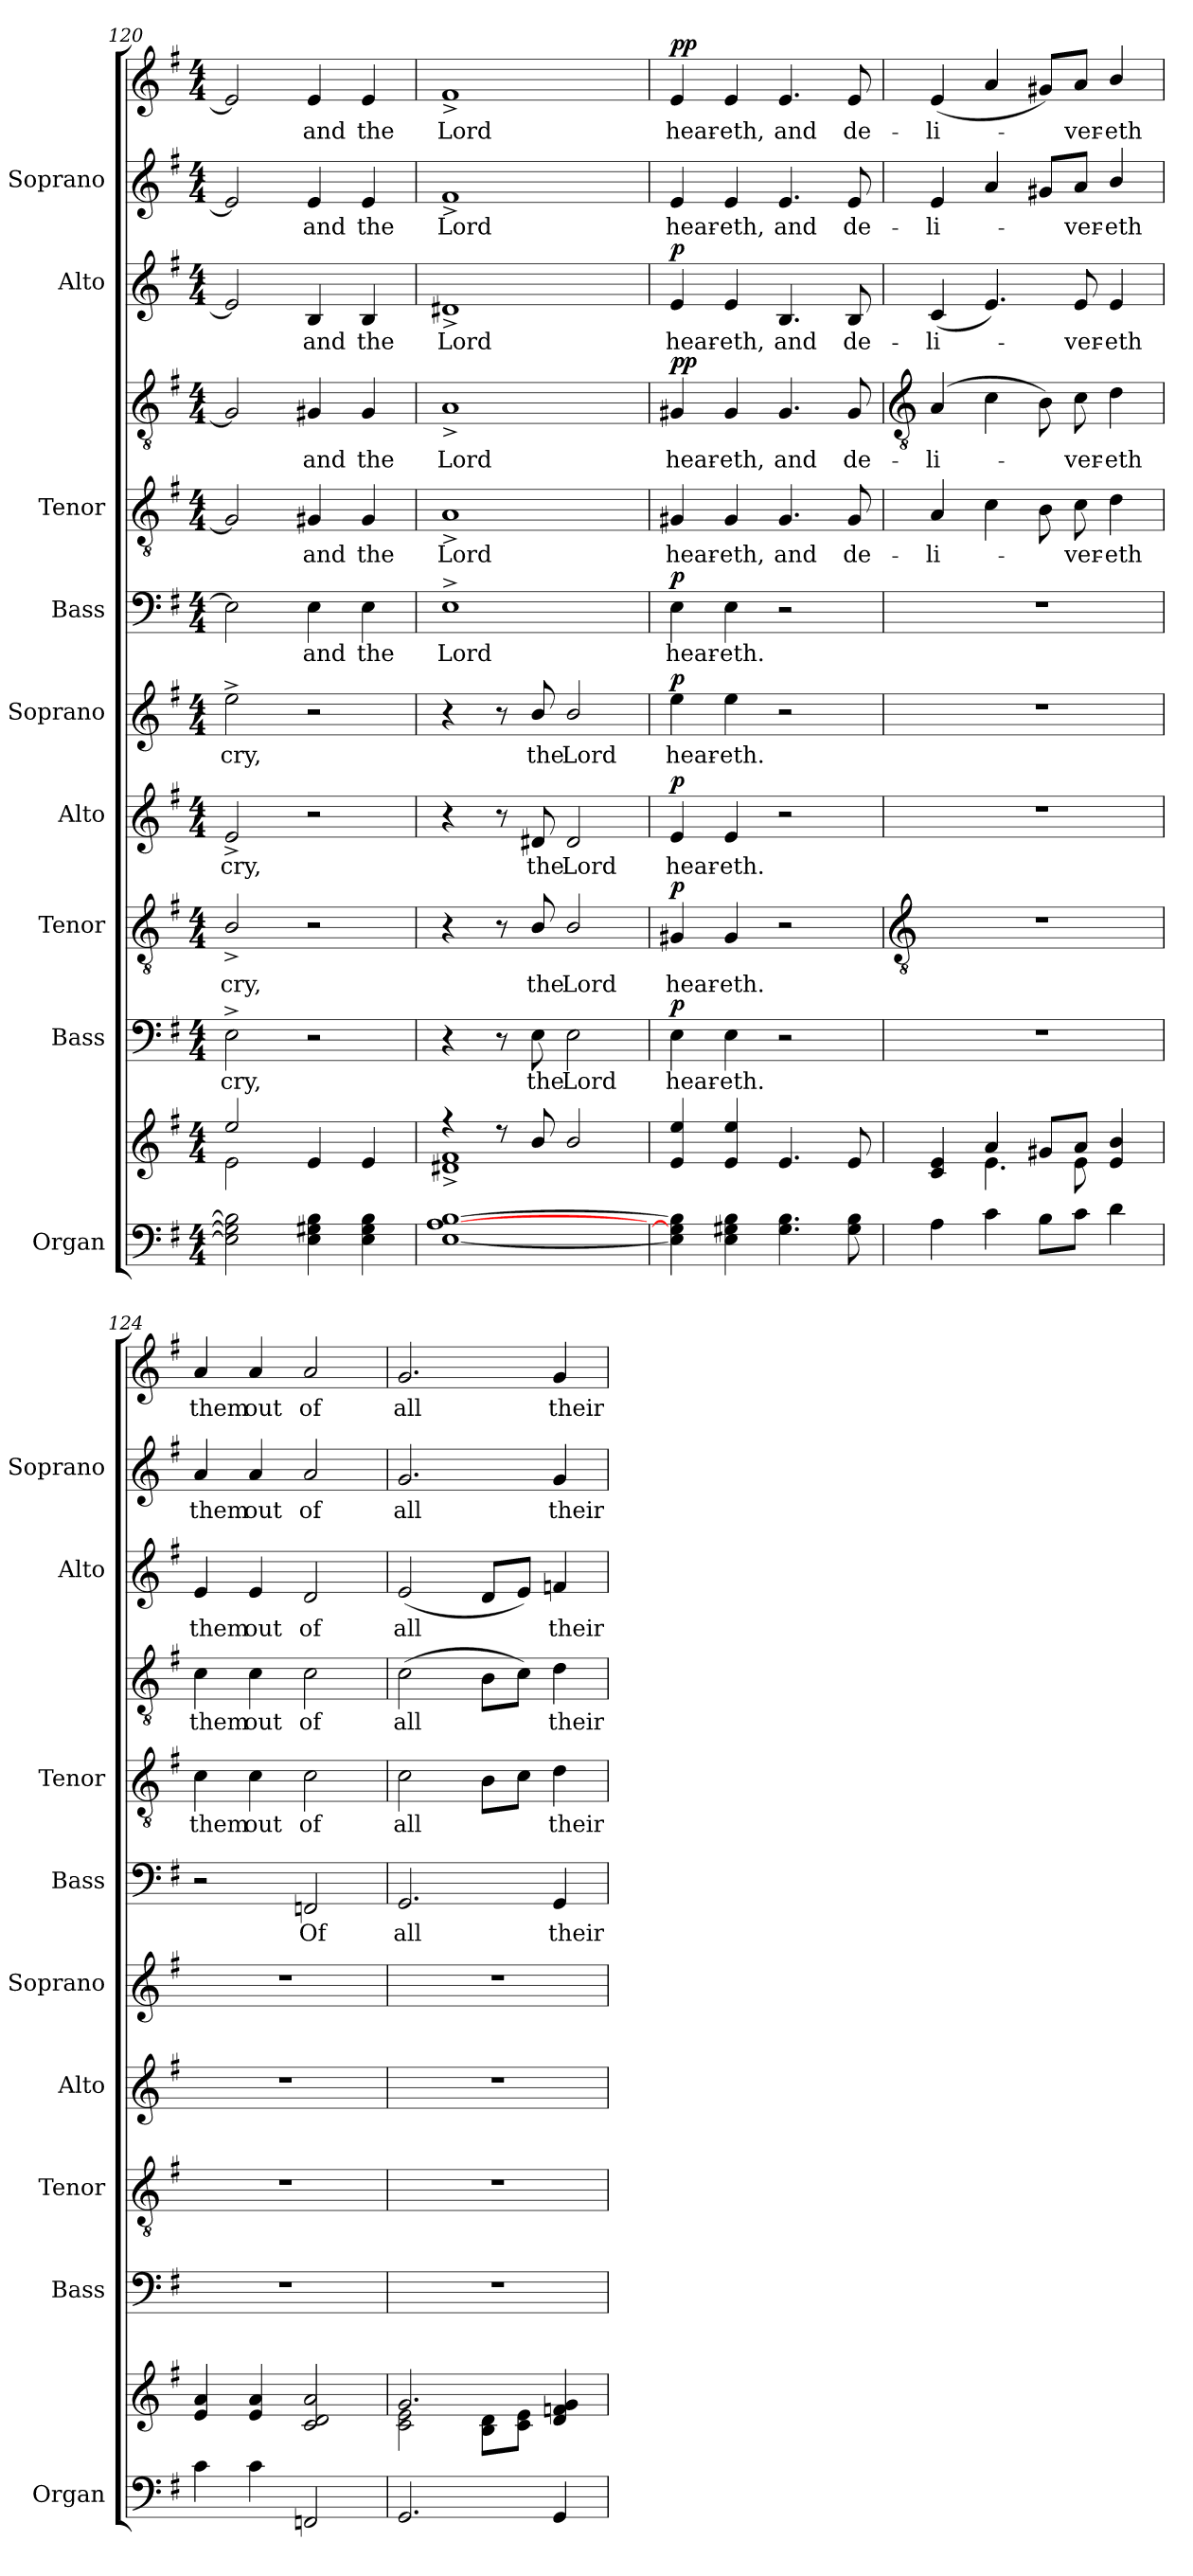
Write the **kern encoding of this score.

**kern	**kern	**kern	**text	**dynam	**kern	**text	**dynam	**kern	**text	**dynam	**kern	**text	**dynam	**kern	**text	**dynam	**kern	**text	**kern	**text	**dynam	**kern	**text	**dynam	**kern	**text	**kern	**text	**dynam
*part9	*part9	*part8	*part8	*part8	*part7	*part7	*part7	*part6	*part6	*part6	*part5	*part5	*part5	*part4	*part4	*part4	*part3	*part3	*part3	*part3	*part3	*part2	*part2	*part2	*part1	*part1	*part1	*part1	*part1
*staff12	*staff11	*staff10	*staff10	*staff10	*staff9	*staff9	*staff9	*staff8	*staff8	*staff8	*staff7	*staff7	*staff7	*staff6	*staff6	*staff6	*staff5	*staff5	*staff4	*staff4	*staff4/5	*staff3	*staff3	*staff3	*staff2	*staff2	*staff1	*staff1	*staff1/2
*I"Organ	*	*I"Bass	*	*	*I"Tenor	*	*	*I"Alto	*	*	*I"Soprano	*	*	*I"Bass	*	*	*I"Tenor	*	*	*	*	*I"Alto	*	*	*I"Soprano	*	*	*	*
*I'Organ	*	*I'Bass	*	*	*I'Tenor	*	*	*I'Alto	*	*	*I'Soprano	*	*	*I'Bass	*	*	*I'Tenor	*	*	*	*	*I'Alto	*	*	*I'Soprano	*	*	*	*
*clefF4	*clefG2	*clefF4	*	*	*clefGv2	*	*	*clefG2	*	*	*clefG2	*	*	*clefF4	*	*	*clefGv2	*	*clefGv2	*	*	*clefG2	*	*	*	*	*clefG2	*	*
*k[f#]	*k[f#]	*k[f#]	*	*	*k[f#]	*	*	*k[f#]	*	*	*k[f#]	*	*	*k[f#]	*	*	*k[f#]	*	*k[f#]	*	*	*k[f#]	*	*	*k[f#]	*	*k[f#]	*	*
*G:	*G:	*G:	*	*	*G:	*	*	*G:	*	*	*G:	*	*	*G:	*	*	*G:	*	*G:	*	*	*G:	*	*	*G:	*	*G:	*	*
*M4/4	*M4/4	*M4/4	*	*	*M4/4	*	*	*M4/4	*	*	*M4/4	*	*	*M4/4	*	*	*M4/4	*	*M4/4	*	*	*M4/4	*	*	*M4/4	*	*M4/4	*	*
=120	=120	=120	=120	=120	=120	=120	=120	=120	=120	=120	=120	=120	=120	=120	=120	=120	=120	=120	=120	=120	=120	=120	=120	=120	=120	=120	=120	=120	=120
*	*^	*	*	*	*	*	*	*	*	*	*	*	*	*	*	*	*	*	*	*	*	*	*	*	*	*	*	*	*
!	!	!	!	!LO:LY:b	!	!	!LO:LY:b	!	!	!LO:LY:b	!	!	!LO:LY:b	!	!	!	!	!	!	!	!	!	!	!	!	!	!	!	!	!
2E] 2G#] 2B]	2ee/	2e\	2E^	cry,	.	2B^/	cry,	.	2e^	cry,	.	2ee^	cry,	.	2E]	.	.	2G#]	.	2G#]	.	.	2e]	.	.	2e]	.	2e]	.	.
!	!	!	!	!	!	!	!	!	!	!	!	!	!	!	!	!LO:LY:b	!	!	!LO:LY:b	!	!LO:LY:b	!	!	!LO:LY:b	!	!	!LO:LY:b	!	!LO:LY:b	!
4E 4G# 4B	4e/	2ryy	2r	.	.	2r	.	.	2r	.	.	2r	.	.	4E	and	.	4G#	and	4G#	and	.	4B	and	.	4e	and	4e	and	.
!	!	!	!	!	!	!	!	!	!	!	!	!	!	!	!	!LO:LY:b	!	!	!LO:LY:b	!	!LO:LY:b	!	!	!LO:LY:b	!	!	!LO:LY:b	!	!LO:LY:b	!
4E 4G# 4B	4e/	.	.	.	.	.	.	.	.	.	.	.	.	.	4E	the	.	4G#	the	4G#	the	.	4B	the	.	4e	the	4e	the	.
=121	=121	=121	=121	=121	=121	=121	=121	=121	=121	=121	=121	=121	=121	=121	=121	=121	=121	=121	=121	=121	=121	=121	=121	=121	=121	=121	=121	=121	=121	=121
!	!	!	!	!	!	!	!	!	!	!	!	!	!	!	!	!LO:LY:b	!	!	!LO:LY:b	!	!LO:LY:b	!	!	!LO:LY:b	!	!	!LO:LY:b	!	!LO:LY:b	!
[1E [1A [1B	4r	1d#X\^ 1f#\^	4r	.	.	4r	.	.	4r	.	.	4r	.	.	1E^	Lord	.	1A^	Lord	1A^	Lord	.	1d#X^	Lord	.	1f#^	Lord	1f#^	Lord	.
.	8r	.	8r	.	.	8r	.	.	8r	.	.	8r	.	.	.	.	.	.	.	.	.	.	.	.	.	.	.	.	.	.
!	!	!	!	!LO:LY:b	!	!	!LO:LY:b	!	!	!LO:LY:b	!	!	!LO:LY:b	!	!	!	!	!	!	!	!	!	!	!	!	!	!	!	!	!
.	8b/	.	8E	the	.	8B/	the	.	8d#X	the	.	8b/	the	.	.	.	.	.	.	.	.	.	.	.	.	.	.	.	.	.
!	!	!	!	!LO:LY:b	!	!	!LO:LY:b	!	!	!LO:LY:b	!	!	!LO:LY:b	!	!	!	!	!	!	!	!	!	!	!	!	!	!	!	!	!
.	2b/	.	2E	Lord	.	2B/	Lord	.	2d#	Lord	.	2b/	Lord	.	.	.	.	.	.	.	.	.	.	.	.	.	.	.	.	.
=122	=122	=122	=122	=122	=122	=122	=122	=122	=122	=122	=122	=122	=122	=122	=122	=122	=122	=122	=122	=122	=122	=122	=122	=122	=122	=122	=122	=122	=122	=122
!	!	!	!	!LO:LY:b	!LO:DY:b	!	!LO:LY:b	!LO:DY:b	!	!LO:LY:b	!LO:DY:b	!	!LO:LY:b	!LO:DY:b	!	!LO:LY:b	!LO:DY:b	!	!LO:LY:b	!	!LO:LY:b	!LO:DY:b=2	!	!LO:LY:b	!	!	!LO:LY:b	!	!LO:LY:b	!
!	!	!	!	!	!	!	!	!	!	!	!	!	!	!	!	!	!	!	!	!	!	!LO:DY:n=1:b	!	!	!LO:DY:b	!	!	!	!	!LO:DY:b=2
!	!	!	!	!	!	!	!	!	!	!	!	!	!	!	!	!	!	!	!	!	!	!	!	!	!	!	!	!	!	!LO:DY:n=1:b
4E] 4G#] 4B]	4e/ 4ee/	2ryy	4E	hear-	p	4G#X	hear-	p	4e	hear-	p	4ee	hear-	p	4E	hear-	p	4G#X	hear-	4G#X	hear-	p p	4e	hear-	p	4e	hear-	4e	hear-	p p
!	!	!	!	!LO:LY:b	!	!	!LO:LY:b	!	!	!LO:LY:b	!	!	!LO:LY:b	!	!	!LO:LY:b	!	!	!LO:LY:b	!	!LO:LY:b	!	!	!LO:LY:b	!	!	!LO:LY:b	!	!LO:LY:b	!
4E 4G# 4B	4e/ 4ee/	.	4E	-eth.	.	4G#	-eth.	.	4e	-eth.	.	4ee	-eth.	.	4E	-eth.	.	4G#	-eth,	4G#	-eth,	.	4e	-eth,	.	4e	-eth,	4e	-eth,	.
!	!	!	!	!	!	!	!	!	!	!	!	!	!	!	!	!	!	!	!LO:LY:b	!	!LO:LY:b	!	!	!LO:LY:b	!	!	!LO:LY:b	!	!LO:LY:b	!
4.G# 4.B	4.e/	2ryy	2r	.	.	2r	.	.	2r	.	.	2r	.	.	2r	.	.	4.G#	and	4.G#	and	.	4.B	and	.	4.e	and	4.e	and	.
!	!	!	!	!	!	!	!	!	!	!	!	!	!	!	!	!	!	!	!LO:LY:b	!	!LO:LY:b	!	!	!LO:LY:b	!	!	!LO:LY:b	!	!LO:LY:b	!
8G# 8B	8e/	.	.	.	.	.	.	.	.	.	.	.	.	.	.	.	.	8G#	de-	8G#	de-	.	8B	de-	.	8e	de-	8e	de-	.
!!LO:LB:g=z
=123	=123	=123	=123	=123	=123	=123	=123	=123	=123	=123	=123	=123	=123	=123	=123	=123	=123	=123	=123	=123	=123	=123	=123	=123	=123	=123	=123	=123	=123	=123
*	*	*	*	*	*	*clefGv2	*	*	*	*	*	*	*	*	*	*	*	*	*	*clefGv2	*	*	*	*	*	*	*	*	*	*
!	!	!	!	!	!	!	!	!	!	!	!	!	!	!	!	!	!	!	!LO:LY:b	!	!LO:LY:b	!	!	!LO:LY:b	!	!	!LO:LY:b	!	!LO:LY:b	!
4A\	4c/ 4e/	4ryy	1r	.	.	1r	.	.	1r	.	.	1r	.	.	1r	.	.	4A	-li-	(>4A	-li-	.	(<4c	-li-	.	4e	-li-	(<4e	-li-	.
4c\	4a/	4.e\	.	.	.	.	.	.	.	.	.	.	.	.	.	.	.	4c	.	4c	.	.	4.e)	.	.	4a	.	4a	.	.
8B\L	8g#X/L	.	.	.	.	.	.	.	.	.	.	.	.	.	.	.	.	8B	.	8B)	.	.	.	.	.	8g#X/L	.	8g#X/L)	.	.
!	!	!	!	!	!	!	!	!	!	!	!	!	!	!	!	!	!	!	!LO:LY:b	!	!LO:LY:b	!	!	!LO:LY:b	!	!	!LO:LY:b	!	!LO:LY:b	!
8c\J	8a/J	8e\	.	.	.	.	.	.	.	.	.	.	.	.	.	.	.	8c	ver-	8c	ver-	.	8e	ver-	.	8a/J	ver-	8a/J	ver-	.
!	!	!	!	!	!	!	!	!	!	!	!	!	!	!	!	!	!	!	!LO:LY:b	!	!LO:LY:b	!	!	!LO:LY:b	!	!	!LO:LY:b	!	!LO:LY:b	!
4d\	4e/ 4b/	4ryy	.	.	.	.	.	.	.	.	.	.	.	.	.	.	.	4d	-eth	4d	-eth	.	4e	-eth	.	4b/	-eth	4b/	-eth	.
=124	=124	=124	=124	=124	=124	=124	=124	=124	=124	=124	=124	=124	=124	=124	=124	=124	=124	=124	=124	=124	=124	=124	=124	=124	=124	=124	=124	=124	=124	=124
!	!	!	!	!	!	!	!	!	!	!	!	!	!	!	!	!	!	!	!LO:LY:b	!	!LO:LY:b	!	!	!LO:LY:b	!	!	!LO:LY:b	!	!LO:LY:b	!
4c\	4e/ 4a/	1ryy	1r	.	.	1r	.	.	1r	.	.	1r	.	.	2r	.	.	4c	them	4c	them	.	4e	them	.	4a	them	4a	them	.
!	!	!	!	!	!	!	!	!	!	!	!	!	!	!	!	!	!	!	!LO:LY:b	!	!LO:LY:b	!	!	!LO:LY:b	!	!	!LO:LY:b	!	!LO:LY:b	!
4c\	4e/ 4a/	.	.	.	.	.	.	.	.	.	.	.	.	.	.	.	.	4c	out	4c	out	.	4e	out	.	4a	out	4a	out	.
!	!	!	!	!	!	!	!	!	!	!	!	!	!	!	!	!LO:LY:b	!	!	!LO:LY:b	!	!LO:LY:b	!	!	!LO:LY:b	!	!	!LO:LY:b	!	!LO:LY:b	!
2FFn/	2c/ 2d/ 2a/	.	.	.	.	.	.	.	.	.	.	.	.	.	2FFn	Of	.	2c	of	2c	of	.	2d	of	.	2a	of	2a	of	.
=125	=125	=125	=125	=125	=125	=125	=125	=125	=125	=125	=125	=125	=125	=125	=125	=125	=125	=125	=125	=125	=125	=125	=125	=125	=125	=125	=125	=125	=125	=125
!	!	!	!	!	!	!	!	!	!	!	!	!	!	!	!	!LO:LY:b	!	!	!LO:LY:b	!	!LO:LY:b	!	!	!LO:LY:b	!	!	!LO:LY:b	!	!LO:LY:b	!
2.GG/	2.g/	2c\ 2e\	1r	.	.	1r	.	.	1r	.	.	1r	.	.	2.GG	all	.	2c	all	(>2c	all	.	(<2e	all	.	2.g	all	2.g	all	.
.	.	8B\ 8d\L	.	.	.	.	.	.	.	.	.	.	.	.	.	.	.	8BL	.	8BL	.	.	8dL	.	.	.	.	.	.	.
.	.	8c\ 8e\J	.	.	.	.	.	.	.	.	.	.	.	.	.	.	.	8cJ	.	8cJ)	.	.	8eJ)	.	.	.	.	.	.	.
!	!	!	!	!	!	!	!	!	!	!	!	!	!	!	!	!LO:LY:b	!	!	!LO:LY:b	!	!LO:LY:b	!	!	!LO:LY:b	!	!	!LO:LY:b	!	!LO:LY:b	!
4GG/	4d/ 4fn/ 4g/	4ryy	.	.	.	.	.	.	.	.	.	.	.	.	4GG	their	.	4d	their	4d	their	.	4fn	their	.	4g	their	4g	their	.
*	*v	*v	*	*	*	*	*	*	*	*	*	*	*	*	*	*	*	*	*	*	*	*	*	*	*	*	*	*	*	*
=	=	=	=	=	=	=	=	=	=	=	=	=	=	=	=	=	=	=	=	=	=	=	=	=	=	=	=	=	=
*-	*-	*-	*-	*-	*-	*-	*-	*-	*-	*-	*-	*-	*-	*-	*-	*-	*-	*-	*-	*-	*-	*-	*-	*-	*-	*-	*-	*-	*-
